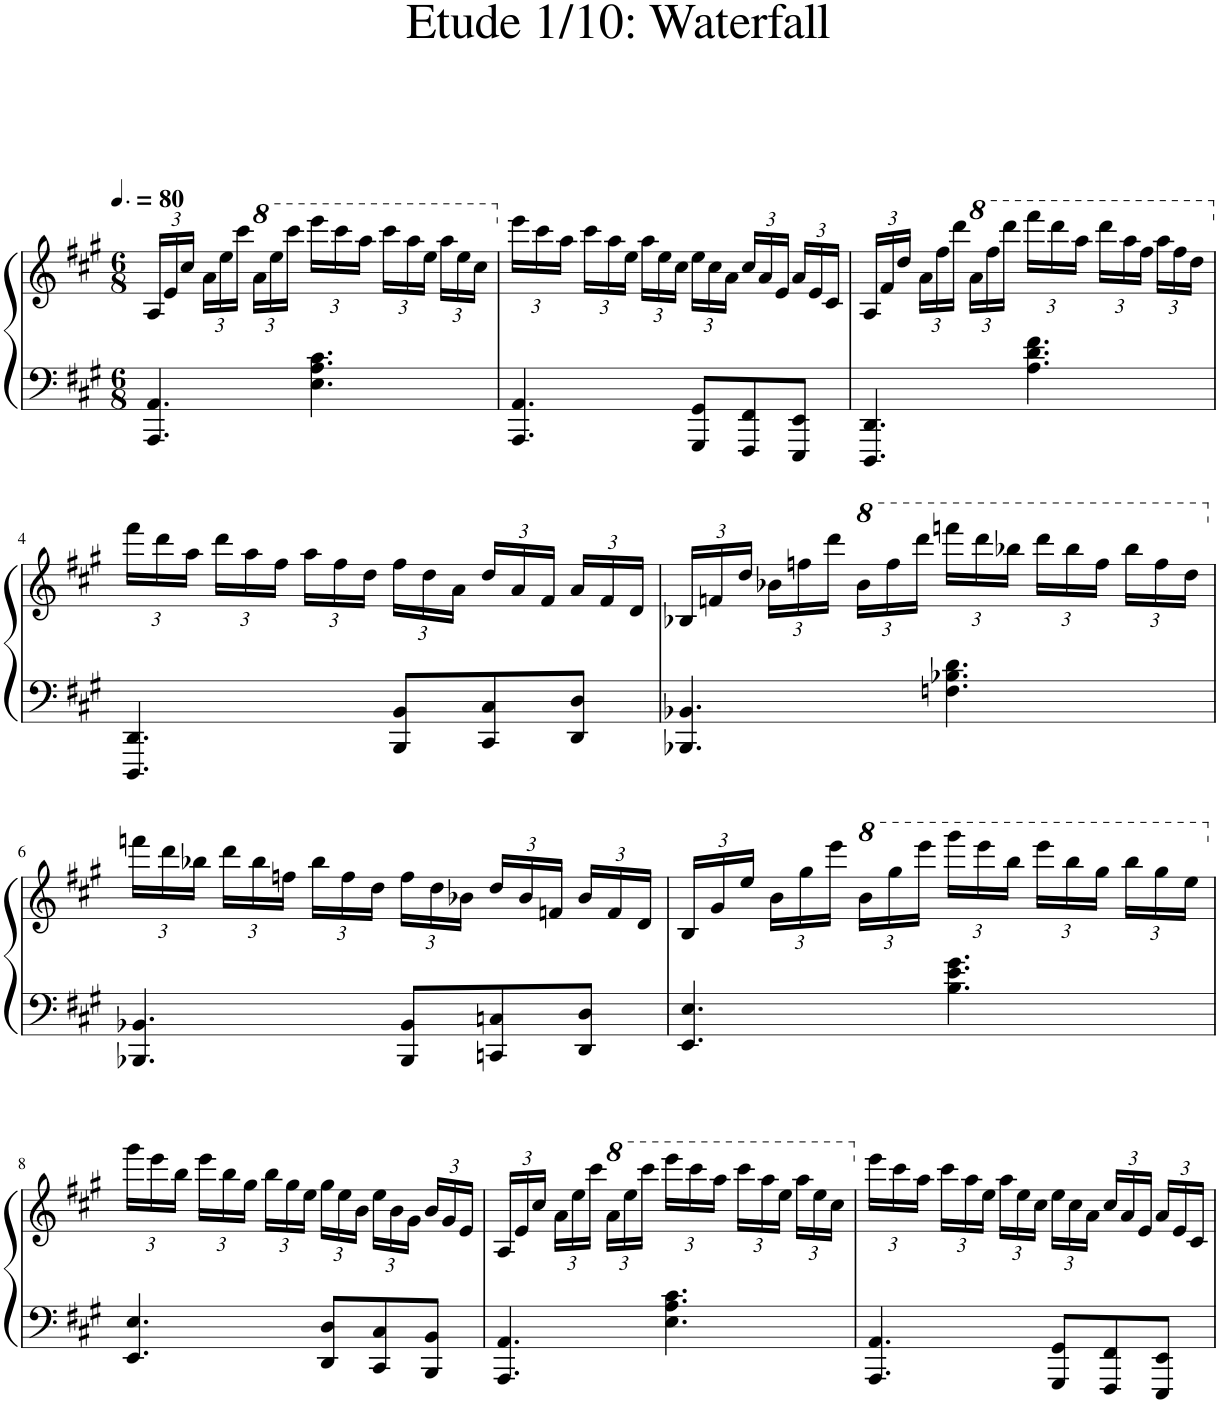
**kern	**kern
*part2	*part1
*staff2	*staff1
*I"Piano	*I"Piano
*I'Pno	*I'Pno
*clefF4	*clefG2
*k[f#c#g#]	*k[f#c#g#]
*M6/8	*M6/8
*MM120	*MM120
*	*Xbrackettup
=1	=1
4.AAA/ 4.AA/	24A/LL
.	24e/
.	24cc#/JJ
.	24a\LL
.	24ee\
.	24ccc#\JJ
*	*8va
.	24aa\LL
.	24eee\
.	24cccc#\JJ
4.E\ 4.A\ 4.c#\	24eeee\LL
.	24cccc#\
.	24aaa\JJ
.	24cccc#\LL
.	24aaa\
.	24eee\JJ
.	24aaa\LL
.	24eee\
.	24ccc#\JJ
=2	=2
*	*X8va
4.AAA/ 4.AA/	24eee\LL
.	24ccc#\
.	24aa\JJ
.	24ccc#\LL
.	24aa\
.	24ee\JJ
.	24aa\LL
.	24ee\
.	24cc#\JJ
8GGG#/ 8GG#/L	24ee\LL
.	24cc#\
.	24a\JJ
8FFF#/ 8FF#/	24cc#/LL
.	24a/
.	24e/JJ
8EEE/ 8EE/J	24a/LL
.	24e/
.	24c#/JJ
=3	=3
4.DDD/ 4.DD/	24A/LL
.	24f#/
.	24dd/JJ
.	24a\LL
.	24ff#\
.	24ddd\JJ
*	*8va
.	24aa\LL
.	24fff#\
.	24dddd\JJ
4.A\ 4.d\ 4.f#\	24ffff#\LL
.	24dddd\
.	24aaa\JJ
.	24dddd\LL
.	24aaa\
.	24fff#\JJ
.	24aaa\LL
.	24fff#\
.	24ddd\JJ
!!LO:LB:g=z
=4	=4
*	*X8va
4.DDD/ 4.DD/	24fff#\LL
.	24ddd\
.	24aa\JJ
.	24ddd\LL
.	24aa\
.	24ff#\JJ
.	24aa\LL
.	24ff#\
.	24dd\JJ
8BBB/ 8BB/L	24ff#\LL
.	24dd\
.	24a\JJ
8CC#/ 8C#/	24dd/LL
.	24a/
.	24f#/JJ
8DD/ 8D/J	24a/LL
.	24f#/
.	24d/JJ
=5	=5
4.BBB-X/ 4.BB-X/	24B-X/LL
.	24fn/
.	24dd/JJ
.	24b-X\LL
.	24ffn\
.	24ddd\JJ
*	*8va
.	24bb-\LL
.	24fff\
.	24dddd\JJ
4.Fn\ 4.B-X\ 4.d\	24ffffn\LL
.	24dddd\
.	24bbb-X\JJ
.	24dddd\LL
.	24bbb-\
.	24fff\JJ
.	24bbb-\LL
.	24fff\
.	24ddd\JJ
!!LO:LB:g=z
=6	=6
*	*X8va
4.BBB-X/ 4.BB-X/	24fffn\LL
.	24ddd\
.	24bb-X\JJ
.	24ddd\LL
.	24bb-\
.	24ffn\JJ
.	24bb-\LL
.	24ff\
.	24dd\JJ
8BBB-/ 8BB-/L	24ff\LL
.	24dd\
.	24b-X\JJ
8CCn/ 8Cn/	24dd/LL
.	24b-/
.	24fn/JJ
8DD/ 8D/J	24b-/LL
.	24f/
.	24d/JJ
=7	=7
4.EE/ 4.E/	24B/LL
.	24g#/
.	24ee/JJ
.	24b\LL
.	24gg#\
.	24eee\JJ
*	*8va
.	24bb\LL
.	24ggg#\
.	24eeee\JJ
4.B\ 4.e\ 4.g#\	24gggg#\LL
.	24eeee\
.	24bbb\JJ
.	24eeee\LL
.	24bbb\
.	24ggg#\JJ
.	24bbb\LL
.	24ggg#\
.	24eee\JJ
!!LO:LB:g=z
=8	=8
*	*X8va
4.EE/ 4.E/	24ggg#\LL
.	24eee\
.	24bb\JJ
.	24eee\LL
.	24bb\
.	24gg#\JJ
.	24bb\LL
.	24gg#\
.	24ee\JJ
8DD/ 8D/L	24gg#\LL
.	24ee\
.	24b\JJ
8CC#/ 8C#/	24ee\LL
.	24b\
.	24g#\JJ
8BBB/ 8BB/J	24b/LL
.	24g#/
.	24e/JJ
=9	=9
4.AAA/ 4.AA/	24A/LL
.	24e/
.	24cc#/JJ
.	24a\LL
.	24ee\
.	24ccc#\JJ
*	*8va
.	24aa\LL
.	24eee\
.	24cccc#\JJ
4.E\ 4.A\ 4.c#\	24eeee\LL
.	24cccc#\
.	24aaa\JJ
.	24cccc#\LL
.	24aaa\
.	24eee\JJ
.	24aaa\LL
.	24eee\
.	24ccc#\JJ
=10	=10
*	*X8va
4.AAA/ 4.AA/	24eee\LL
.	24ccc#\
.	24aa\JJ
.	24ccc#\LL
.	24aa\
.	24ee\JJ
.	24aa\LL
.	24ee\
.	24cc#\JJ
8GGG#/ 8GG#/L	24ee\LL
.	24cc#\
.	24a\JJ
8FFF#/ 8FF#/	24cc#/LL
.	24a/
.	24e/JJ
8EEE/ 8EE/J	24a/LL
.	24e/
.	24c#/JJ
=	=
*-	*-
